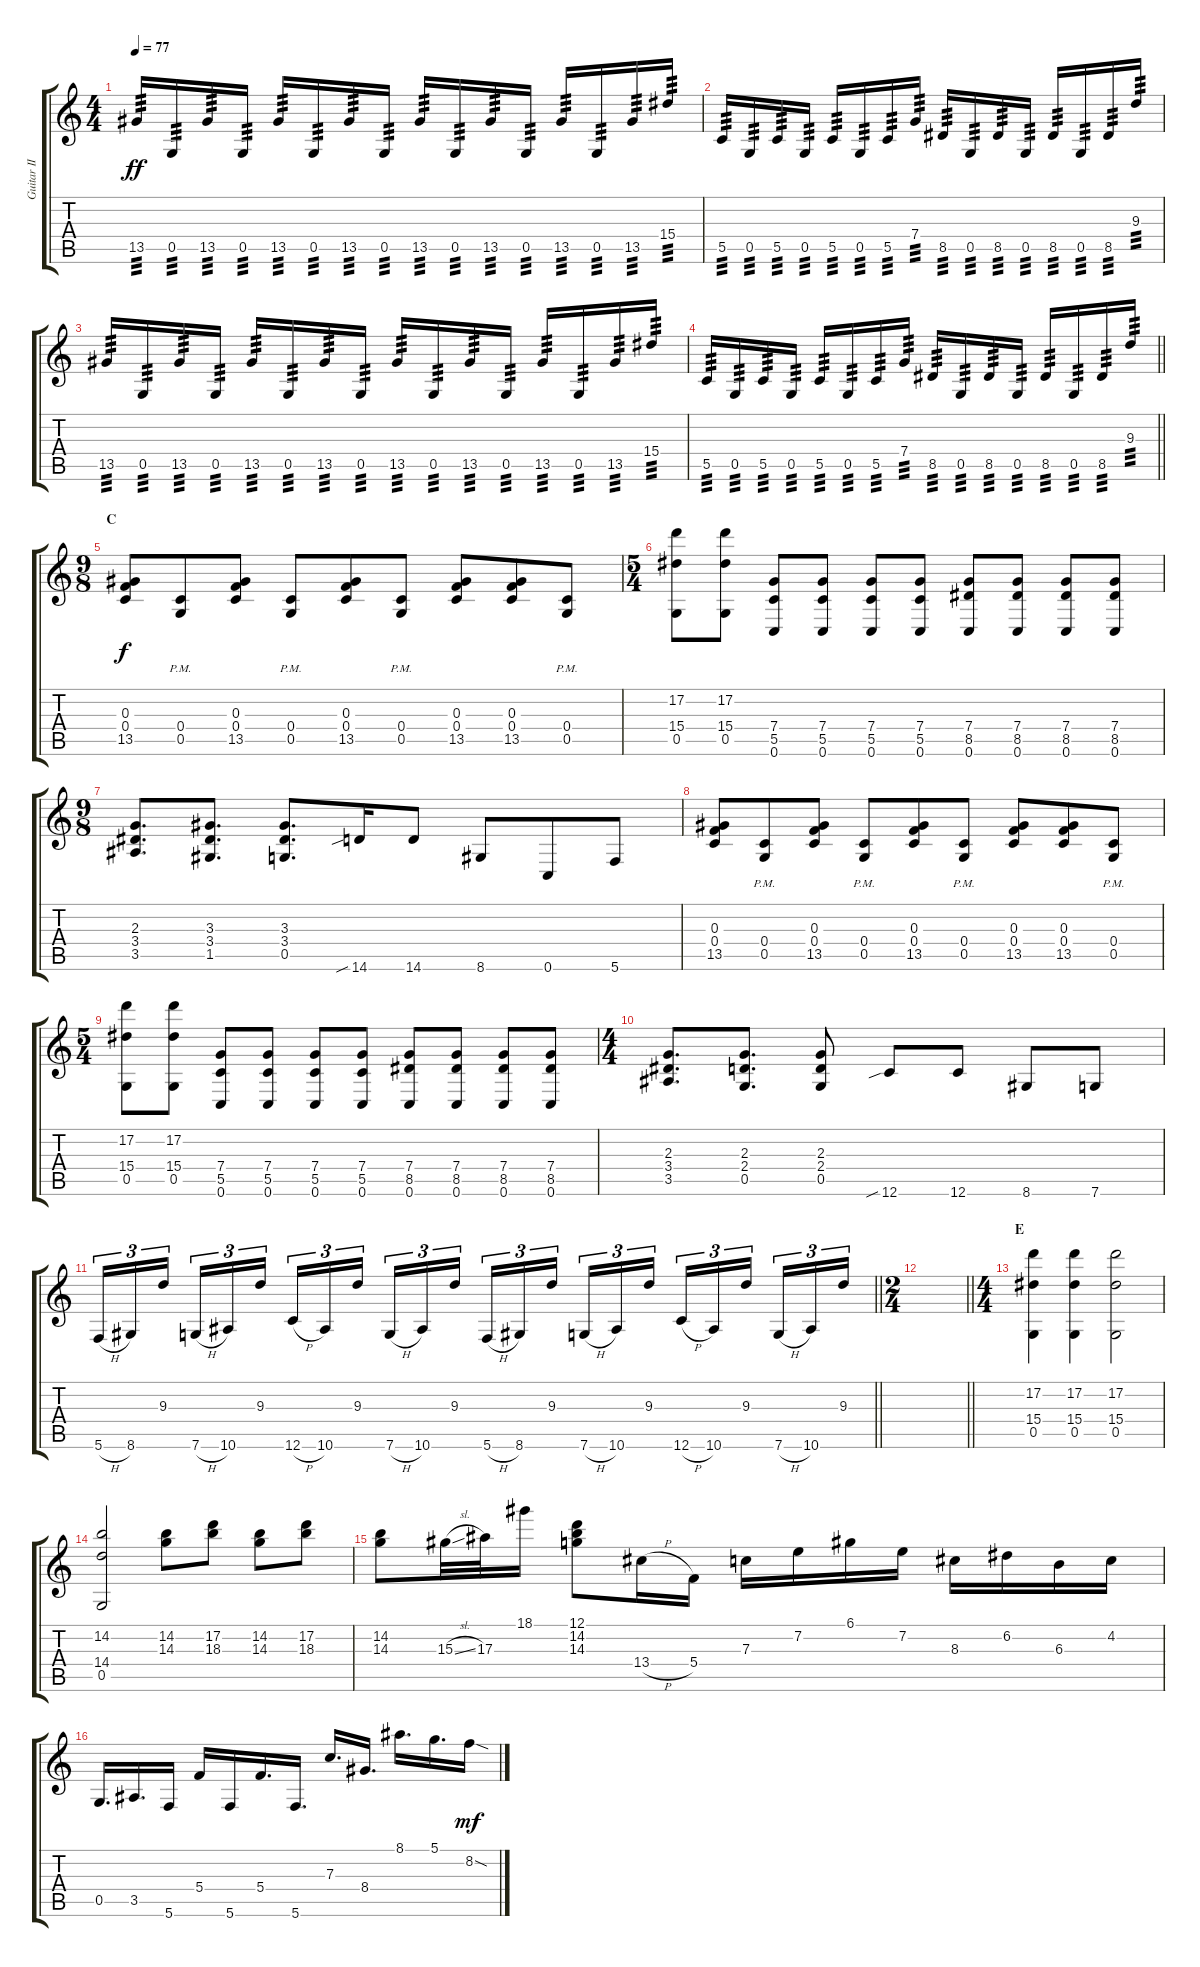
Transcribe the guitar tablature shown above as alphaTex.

\track ("Guitar II" "Guitar II") {instrument acousticguitarnylon}
\staff {score tabs}
\tuning (D4 A3 F3 C3 G2 C2) {hide}
\ts (4 4)
\tempo 77
\clef g2
\ks c
13.5.16{tp 3 dy ff} 0.5.16{tp 3} 13.5.16{tp 3} 0.5.16{tp 3} 13.5.16{tp 3} 0.5.16{tp 3} 13.5.16{tp 3} 0.5.16{tp 3} 13.5.16{tp 3} 0.5.16{tp 3} 13.5.16{tp 3} 0.5.16{tp 3} 13.5.16{tp 3} 0.5.16{tp 3} 13.5.16{tp 3} 15.4.16{tp 3} |
5.5.16{tp 3} 0.5.16{tp 3} 5.5.16{tp 3} 0.5.16{tp 3} 5.5.16{tp 3} 0.5.16{tp 3} 5.5.16{tp 3} 7.4.16{tp 3} 8.5.16{tp 3} 0.5.16{tp 3} 8.5.16{tp 3} 0.5.16{tp 3} 8.5.16{tp 3} 0.5.16{tp 3} 8.5.16{tp 3} 9.3.16{tp 3} |
13.5.16{tp 3} 0.5.16{tp 3} 13.5.16{tp 3} 0.5.16{tp 3} 13.5.16{tp 3} 0.5.16{tp 3} 13.5.16{tp 3} 0.5.16{tp 3} 13.5.16{tp 3} 0.5.16{tp 3} 13.5.16{tp 3} 0.5.16{tp 3} 13.5.16{tp 3} 0.5.16{tp 3} 13.5.16{tp 3} 15.4.16{tp 3} |
\barLineRight lightlight
5.5.16{tp 3} 0.5.16{tp 3} 5.5.16{tp 3} 0.5.16{tp 3} 5.5.16{tp 3} 0.5.16{tp 3} 5.5.16{tp 3} 7.4.16{tp 3} 8.5.16{tp 3} 0.5.16{tp 3} 8.5.16{tp 3} 0.5.16{tp 3} 8.5.16{tp 3} 0.5.16{tp 3} 8.5.16{tp 3} 9.3.16{tp 3} |
\ts (9 8)
\section ("" "C")
(0.3 0.4 13.5).8{dy f} (0.4{pm} 0.5{pm}).8 (0.3 0.4 13.5).8 (0.4{pm} 0.5{pm}).8 (0.3 0.4 13.5).8 (0.4{pm} 0.5{pm}).8 (0.3 0.4 13.5).8 (0.3 0.4 13.5).8 (0.4{pm} 0.5{pm}).8 |
\ts (5 4)
(17.2 15.4 0.5).8 (17.2 15.4 0.5).8 (7.4 5.5 0.6).8 (7.4 5.5 0.6).8 (7.4 5.5 0.6).8 (7.4 5.5 0.6).8 (7.4 8.5 0.6).8 (7.4 8.5 0.6).8 (7.4 8.5 0.6).8 (7.4 8.5 0.6).8 |
\ts (9 8)
(2.3 3.4 3.5).8{d} (3.3 3.4 1.5).8{d} (3.3 3.4 0.5).8{d} 14.6{sib}.16 14.6.8 8.6.8 0.6.8 5.6.8 |
(0.3 0.4 13.5).8 (0.4{pm} 0.5{pm}).8 (0.3 0.4 13.5).8 (0.4{pm} 0.5{pm}).8 (0.3 0.4 13.5).8 (0.4{pm} 0.5{pm}).8 (0.3 0.4 13.5).8 (0.3 0.4 13.5).8 (0.4{pm} 0.5{pm}).8 |
\ts (5 4)
(17.2 15.4 0.5).8 (17.2 15.4 0.5).8 (7.4 5.5 0.6).8 (7.4 5.5 0.6).8 (7.4 5.5 0.6).8 (7.4 5.5 0.6).8 (7.4 8.5 0.6).8 (7.4 8.5 0.6).8 (7.4 8.5 0.6).8 (7.4 8.5 0.6).8 |
\ts (4 4)
(2.3 3.4 3.5).8{d} (2.3 2.4 0.5).8{d} (2.3 2.4 0.5).8 12.6{sib}.8 12.6.8 8.6.8 7.6.8 |
\barLineRight lightlight
5.6{h}.16{tu (3 2)} 8.6.16{tu (3 2)} 9.3.16{tu (3 2) beam splitsecondary} 7.6{h}.16{tu (3 2)} 10.6.16{tu (3 2)} 9.3.16{tu (3 2)} 12.6{h}.16{tu (3 2)} 10.6.16{tu (3 2)} 9.3.16{tu (3 2) beam splitsecondary} 7.6{h}.16{tu (3 2)} 10.6.16{tu (3 2)} 9.3.16{tu (3 2)} 5.6{h}.16{tu (3 2)} 8.6.16{tu (3 2)} 9.3.16{tu (3 2) beam splitsecondary} 7.6{h}.16{tu (3 2)} 10.6.16{tu (3 2)} 9.3.16{tu (3 2)} 12.6{h}.16{tu (3 2)} 10.6.16{tu (3 2)} 9.3.16{tu (3 2) beam splitsecondary} 7.6{h}.16{tu (3 2)} 10.6.16{tu (3 2)} 9.3.16{tu (3 2)} |
\ts (2 4)
\barLineRight lightlight
|
\ts (4 4)
\section ("" "E")
(17.2 15.4 0.5).4 (17.2 15.4 0.5).4 (17.2 15.4 0.5).2 |
(14.2 14.4 0.5).2 (14.2 14.3).8 (17.2 18.3).8 (14.2 14.3).8 (17.2 18.3).8 |
(14.2 14.3).8 15.3{sl}.32 17.3.32 18.1.16 (12.1 14.2 14.3).8 13.4{h}.16 5.4.16 7.3.16 7.2.16 6.1.16 7.2.16 8.3.16 6.2.16 6.3.16 4.2.16 |
0.5.16{d} 3.5.16{d} 5.6.16 5.4.16 5.6.16 5.4.16{d} 5.6.16{d} 7.3.16{d} 8.4.16{d} 8.1.16{d} 5.1.16{d} 8.2{sod}.16{dy mf}
